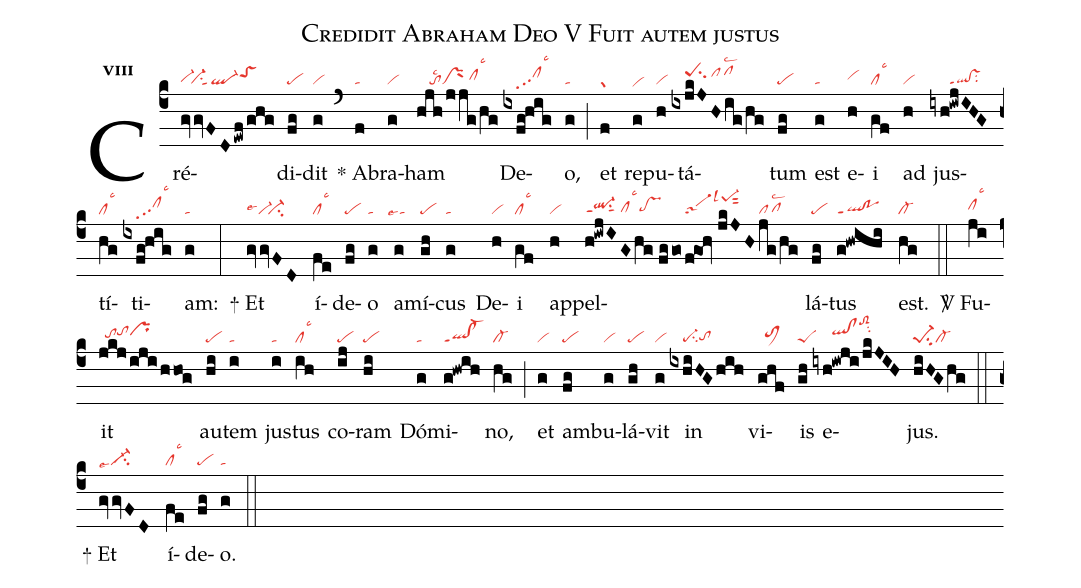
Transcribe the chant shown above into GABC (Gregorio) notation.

name:Credidit Abraham Deo V Fuit autem justus;
office-part:re;
mode:8;
nabc-lines:1;
%%
initial-style: 1;
name: Credidit Abraham Deo;
mode: 8;
office-part: Responsorium;
annotation: Resp.;
annotation: viii;
nabc-lines:1;
%%
(c4) Cré(gvgvFD/ewf/ghg|vi-hg`vi-su1sut1ql-toShi)di(fg|pe)dit(g|vi) (`) <sp>*</sp> A(f|ta)bra(g|vi)ham(hjh/jjg/hg|////tolsc2prM/clhhlsc3) De(ixfg!hig|////clhipp3lsc3)o,(g|ta) (;) et(f|gr) re(g|vihe)pu(h|vi)tá(ixjkJH/ig/hg|////peShisu2pfhilsc2)tum(fg|pe) est(g|ta) e(h|vihh)i(gf|cllsc3) ad(h|vi) jus(iyh!iwjIHG|//////ql!vsppt1su2)tí(hg|cllsc3)ti(ixfg!hig|////clhipp3lsc3)am:(g|ta) (:)
<sp>+</sp> Et(gvgvFD|vi-lse4`vi-su2) í(fe|cllsc3)de(fg|pe)o(g|ta) a(g|``talse4)mí(gh|pe)cus(g|ta) De(h|vi)i(gf|cllsc3) ap(h|vi)pel(h!iwjIG/hg//fggo|ql-hhppt1su1sut1/clhglsc3pthg|f!goh//jkJH|sa-1pe-1hksut2lsl4|jg/hg|pflsc2)lá(fg|pe)tus(g!hwihi|ql!poppt1) est.(hg|cl-) (::)

<sp>V/</sp> Fu(ji|clhhlsc3)it(jkj/iji/hhog|//tohhtohiprhi) au(hi|pe)tem(i|ta) jus(i|ta)tus(ih|cllsc3) co(ij|pe)ram(hi|pe) Dó(g|ta)mi(g!hwih|ql!cl-ppt1)no,(hg|cl-) (;) et(g|vi) am(fg|pe)bu(g|vi)lá(gh|pe)vit(g|vi) in(ixhiHGhih|////pe-su2tohg) vi(ghf|//toM1hh)is(gh|peS) e(iyh!iwji/jkJIH|//////qlhi!clhitoS2hmsu2)jus.(hiHGhg|pe-1su2cl-) (::)
<sp>+</sp> Et(gvgvFD|vi-lse7```vi-hgsu2) í(fe|cllsc3)de(fg|pe)o.(g|ta) (::)
